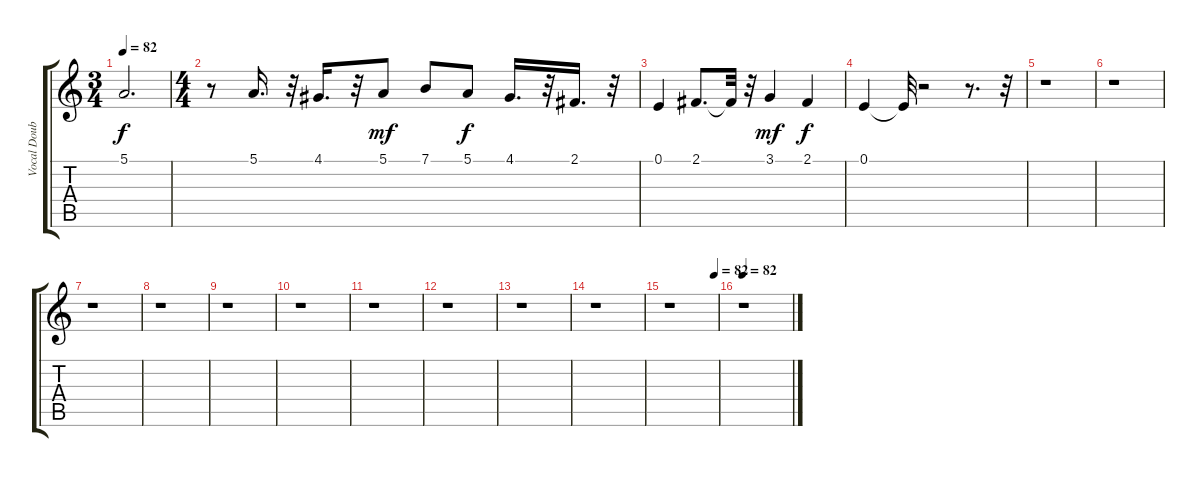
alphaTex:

\track ("Vocal Double" "Vocal Doub") {instrument tubularbells}
\staff {score tabs}
\tuning (E4 B3 G3 D3 A2 E2) {hide}
\ts (3 4)
\tempo 82
\clef g2
\ks c
5.1.2{d dy f} |
\ts (4 4)
r.8 5.1.16{d} r.32 4.1.16{d} r.32 5.1.8{dy mf} 7.1.8 5.1.8{dy f} 4.1.16{d} r.32 2.1.16{d} r.32 |
0.1.4 2.1.8{d} 2.1{t}.32 r.32 3.1.4{dy mf} 2.1.4{dy f} |
0.1.4 0.1{t}.32 r.2 r.8{d} r.32 |
r.1 |
r.1 |
r.1 |
r.1 |
r.1 |
r.1 |
r.1 |
r.1 |
r.1 |
r.1 |
\tempo (82 0.9375)
r.1 |
\tempo 82
r.1
